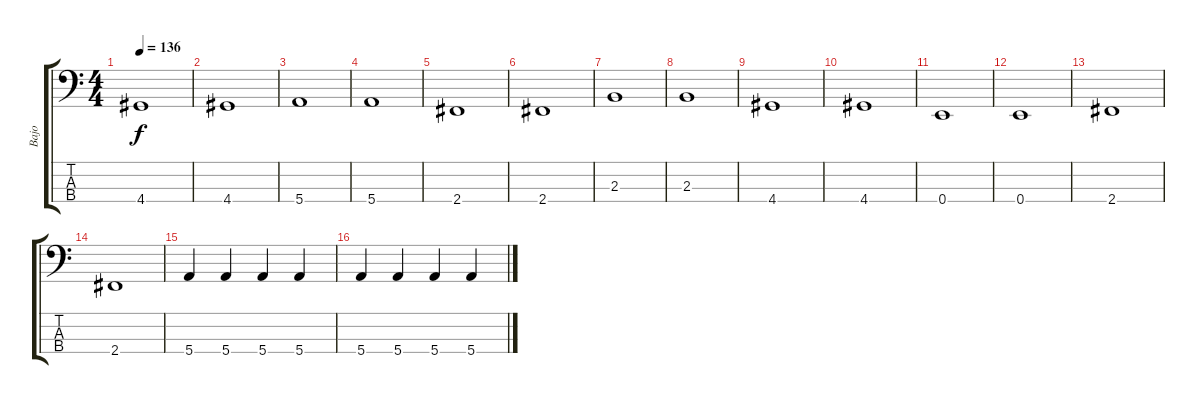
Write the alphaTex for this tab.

\track ("Bajo" "Bajo") {instrument electricbasspick}
\staff {score tabs}
\tuning (G2 D2 A1 E1) {hide}
\ts (4 4)
\tempo 136
\clef f4
\ks c
4.4.1{dy f} |
4.4.1 |
5.4.1 |
5.4.1 |
2.4.1 |
2.4.1 |
2.3.1 |
2.3.1 |
4.4.1 |
4.4.1 |
0.4.1 |
0.4.1 |
2.4.1 |
2.4.1 |
5.4.4 5.4.4 5.4.4 5.4.4 |
5.4.4 5.4.4 5.4.4 5.4.4
